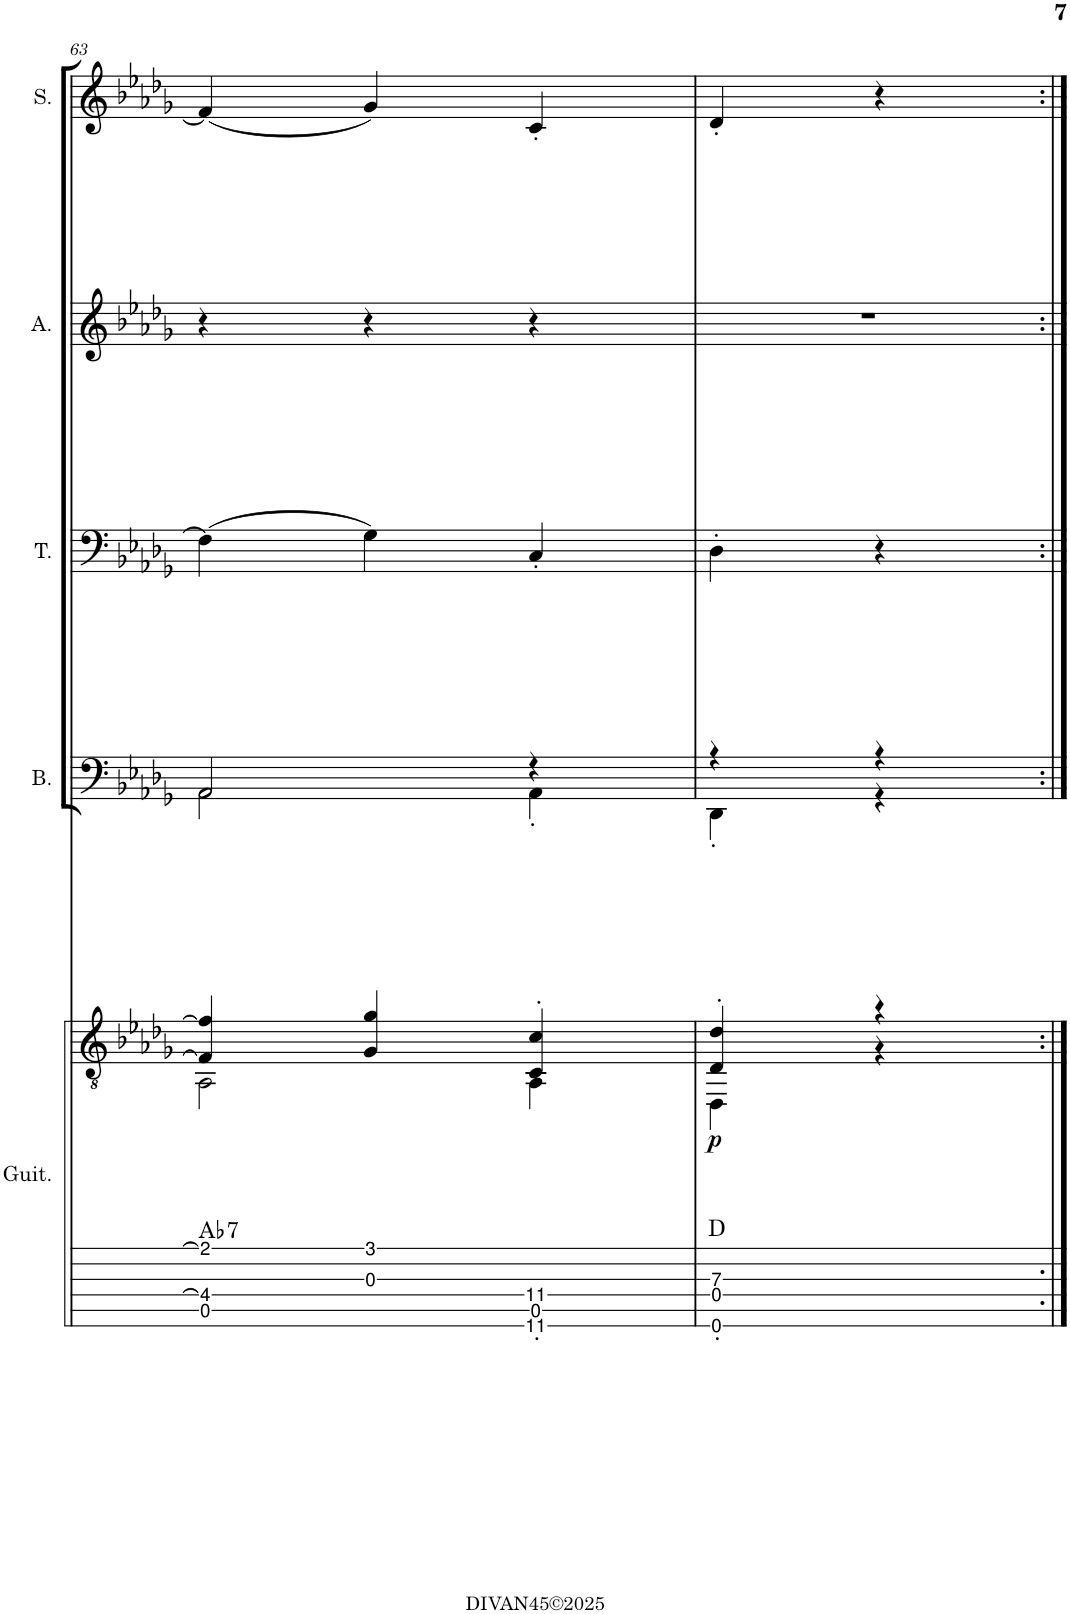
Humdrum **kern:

**kern	**kern	**dynam	**harte	**kern	**kern	**kern	**kern
*part5	*part5	*part5	*part5	*part4	*part3	*part2	*part1
*staff6	*staff5	*staff5/6	*	*staff4	*staff3	*staff2	*staff1
*I"Guitar D in Eb	*	*	*	*I"Bass	*I"Tenor	*I"Alto	*I"Soprano
*I'Guit.	*	*	*	*I'B.	*I'T.	*I'A.	*I'S.
!!LO:PB:g=z
*	*clefGv2	*	*	*clefF4	*clefF4	*clefG2	*clefG2
*k[b-e-a-d-g-]	*k[b-e-a-d-g-]	*	*	*k[b-e-a-d-g-]	*k[b-e-a-d-g-]	*k[b-e-a-d-g-]	*k[b-e-a-d-g-]
*M3/4	*M3/4	*	*	*M3/4	*M3/4	*M3/4	*M3/4
=63	=63	=63	=63	=63	=63	=63	=63
*^	*^	*	*	*^	*	*	*
!	!	!	!	!	!LO:H:kt=7	!	!	!	!	!
4F] 4f]	2AA-	4F/] 4f/]	2AA-\	.	Ab:7	2AA-/	2AA-\	(4F\]	4r	(4f/]
4G- 4g-	.	4G-/ 4g-/	.	.	.	.	.	4G-\)	4r	4g-/)
4C' 4c'	4AA-	4C/' 4c/'	4AA-\	.	.	4r	4AA-'\	4C'/	4r	4c'/
=64	=64	=64	=64	=64	=64	=64	=64	=64	=64	=64
!	!	!	!	!LO:DY:b	!	!	!	!	!	!
4D-' 4d-'	4DD-	4D-/' 4d-/'	4DD-\	p	D:maj	4r	4DD-'\	4D-'\	2.r	4d-'/
4r	4r	4r	4r	.	.	4r	4r	4r	.	4r
4ryy	4ryy	4ryy	4ryy	.	.	4ryy	4ryy	4ryy	.	4ryy
*v	*v	*	*	*	*	*v	*v	*	*	*
*	*v	*v	*	*	*	*	*	*
=:|!	=:|!	=:|!	=:|!	=:|!	=:|!	=:|!	=:|!
*-	*-	*-	*-	*-	*-	*-	*-
